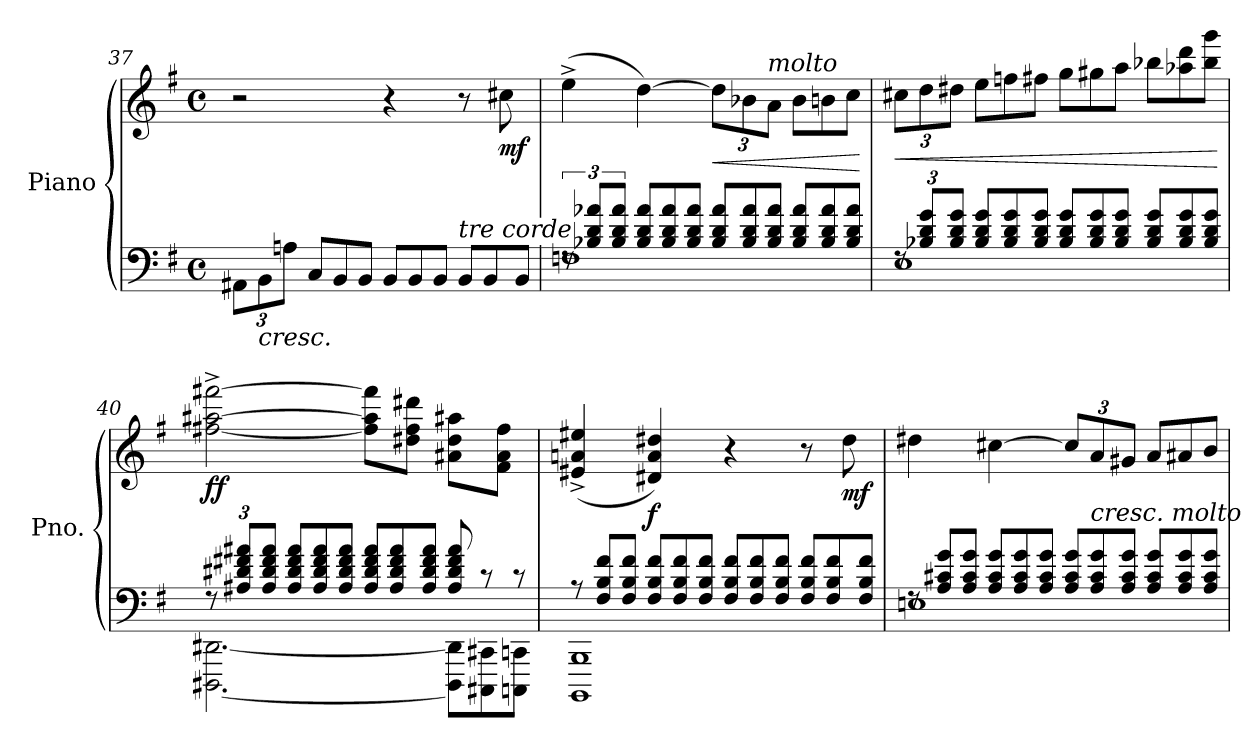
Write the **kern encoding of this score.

**kern	**kern	**dynam
*part1	*part1	*part1
*staff2	*staff1	*staff1/2
*I"Piano	*	*
*I'Pno.	*	*
*clefF4	*clefG2	*
*k[f#]	*k[f#]	*
*M4/4	*M4/4	*
*met(c)	*met(c)	*
*Xbrackettup	*	*
=37	=37	=37
12AA#X\L	2r	.
!	!	!LO:HP:b=2
12BB\	.	<
12An\J	.	.
*Xtuplet	*	*
12C/L	.	.
12BB/	.	.
12BB/J	.	.
12BB/L	4r	.
12BB/	.	.
12BB/J	.	.
!LO:TX:a:i:t=tre corde	!	!
12BB/L	8r	.
12BB/	.	.
!	!	!LO:DY:b
.	8cc#X\	mf
12BB/J	.	.
=38	=38	=38
*tuplet	*	*
*brackettup	*	*
*^	*	*
12rF	1Fn	(4ee^\	.
12B-X/ 12d/ 12a-X/L	.	.	.
12B-/ 12d/ 12a-/J	.	.	.
*Xtuplet	*	*	*
12B-/ 12d/ 12a-/L	.	[4dd\)	.
12B-/ 12d/ 12a-/	.	.	.
12B-/ 12d/ 12a-/J	.	.	.
*	*	*Xbrackettup	*
!	!	!	!LO:HP:b
12B-/ 12d/ 12a-/L	.	12dd\L]	<
12B-/ 12d/ 12a-/	.	12b-X\	.
!	!	!LO:TX:a:i:t=molto	!
12B-/ 12d/ 12a-/J	.	12a\J	.
*	*	*Xtuplet	*
12B-/ 12d/ 12a-/L	.	12b-\L	.
12B-/ 12d/ 12a-/	.	12bn\	.
12B-/ 12d/ 12a-/J	.	12cc\J	.
*v	*v	*	*
.	.	[
!!LO:LB:g=z
=39	=39	=39
*tuplet	*	*
*Xbrackettup	*tuplet	*
*^	*	*
!	!	!	!LO:HP:b
12rF	1E	12cc#X\L	<
12B-X/ 12d/ 12g/L	.	12dd\	.
12B-/ 12d/ 12g/J	.	12dd#X\J	.
*Xtuplet	*	*Xtuplet	*
12B-/ 12d/ 12g/L	.	12ee\L	.
12B-/ 12d/ 12g/	.	12ffn\	.
12B-/ 12d/ 12g/J	.	12ff#X\J	.
12B-/ 12d/ 12g/L	.	12gg\L	.
12B-/ 12d/ 12g/	.	12gg#X\	.
12B-/ 12d/ 12g/J	.	12aa\J	.
12B-/ 12d/ 12g/L	.	12bb-X\L	.
12B-/ 12d/ 12g/	.	12aa-X\ 12ddd\	.
12B-/ 12d/ 12g/J	.	12bb-\ 12ggg\J	.
*v	*v	*	*
.	.	[
=40	=40	=40
*tuplet	*	*
*^	*	*
!	!	!	!LO:DY:b
12rF	[2.DDD#X\ [2.DD#X\	[2ff#X\^ [2aa#X\^ [2fff#X\^	ff
12A#X/ 12d#X/ 12f#X/ 12a#X/L	.	.	.
12A#/ 12d#/ 12f#/ 12a#/J	.	.	.
*Xtuplet	*	*	*
12A#/ 12d#/ 12f#/ 12a#/L	.	.	.
12A#/ 12d#/ 12f#/ 12a#/	.	.	.
12A#/ 12d#/ 12f#/ 12a#/J	.	.	.
12A#/ 12d#/ 12f#/ 12a#/L	.	8ff#\] 8aa#\] 8fff#\]L	.
12A#/ 12d#/ 12f#/ 12a#/	.	.	.
.	.	8dd#X\ 8ff#\ 8ddd#X\J	.
12A#/ 12d#/ 12f#/ 12a#/J	.	.	.
12A#/ 12d#/ 12f#/ 12a#/	12DDD#\] 12DD#\]L	8a#X\ 8dd#\ 8aa#X\L	.
12r	12CCC#X\ 12CC#X\	.	.
.	.	8f#\ 8a#\ 8ff#\J	.
12r	12CCCn\ 12CCn\J	.	.
=41	=41	=41	=41
12r	1BBBB 1BBB	(4e#X/^ 4an/^ 4ee#X/^	.
12F#/ 12B/ 12f#/L	.	.	.
12F#/ 12B/ 12f#/J	.	.	.
!	!	!	!LO:DY:n=1:b
12F#/ 12B/ 12f#/L	.	4d#X/ 4a/ 4dd#X/)	[ f
12F#/ 12B/ 12f#/	.	.	.
12F#/ 12B/ 12f#/J	.	.	.
12F#/ 12B/ 12f#/L	.	4r	.
12F#/ 12B/ 12f#/	.	.	.
12F#/ 12B/ 12f#/J	.	.	.
12F#/ 12B/ 12f#/L	.	8r	.
12F#/ 12B/ 12f#/	.	.	.
!	!	!	!LO:DY:n=2:b
.	.	8dd#\	mf
12F#/ 12B/ 12f#/J	.	.	.
!!LO:LB:g=z
=42	=42	=42	=42
12rF	1En	4dd#X\	.
12A/ 12c#X/ 12g/L	.	.	.
12A/ 12c#/ 12g/J	.	.	.
12A/ 12c#/ 12g/L	.	[4cc#X\	.
12A/ 12c#/ 12g/	.	.	.
12A/ 12c#/ 12g/J	.	.	.
*	*	*tuplet	*
12A/ 12c#/ 12g/L	.	12cc#/L]	.
!LO:TX:a:i:t=cresc. molto	!	!	!
12A/ 12c#/ 12g/	.	12a/	.
12A/ 12c#/ 12g/J	.	12g#X/J	.
*	*	*Xtuplet	*
12A/ 12c#/ 12g/L	.	12a/L	.
12A/ 12c#/ 12g/	.	12a#X/	.
12A/ 12c#/ 12g/J	.	12b/J	.
*v	*v	*	*
=	=	=
*-	*-	*-
